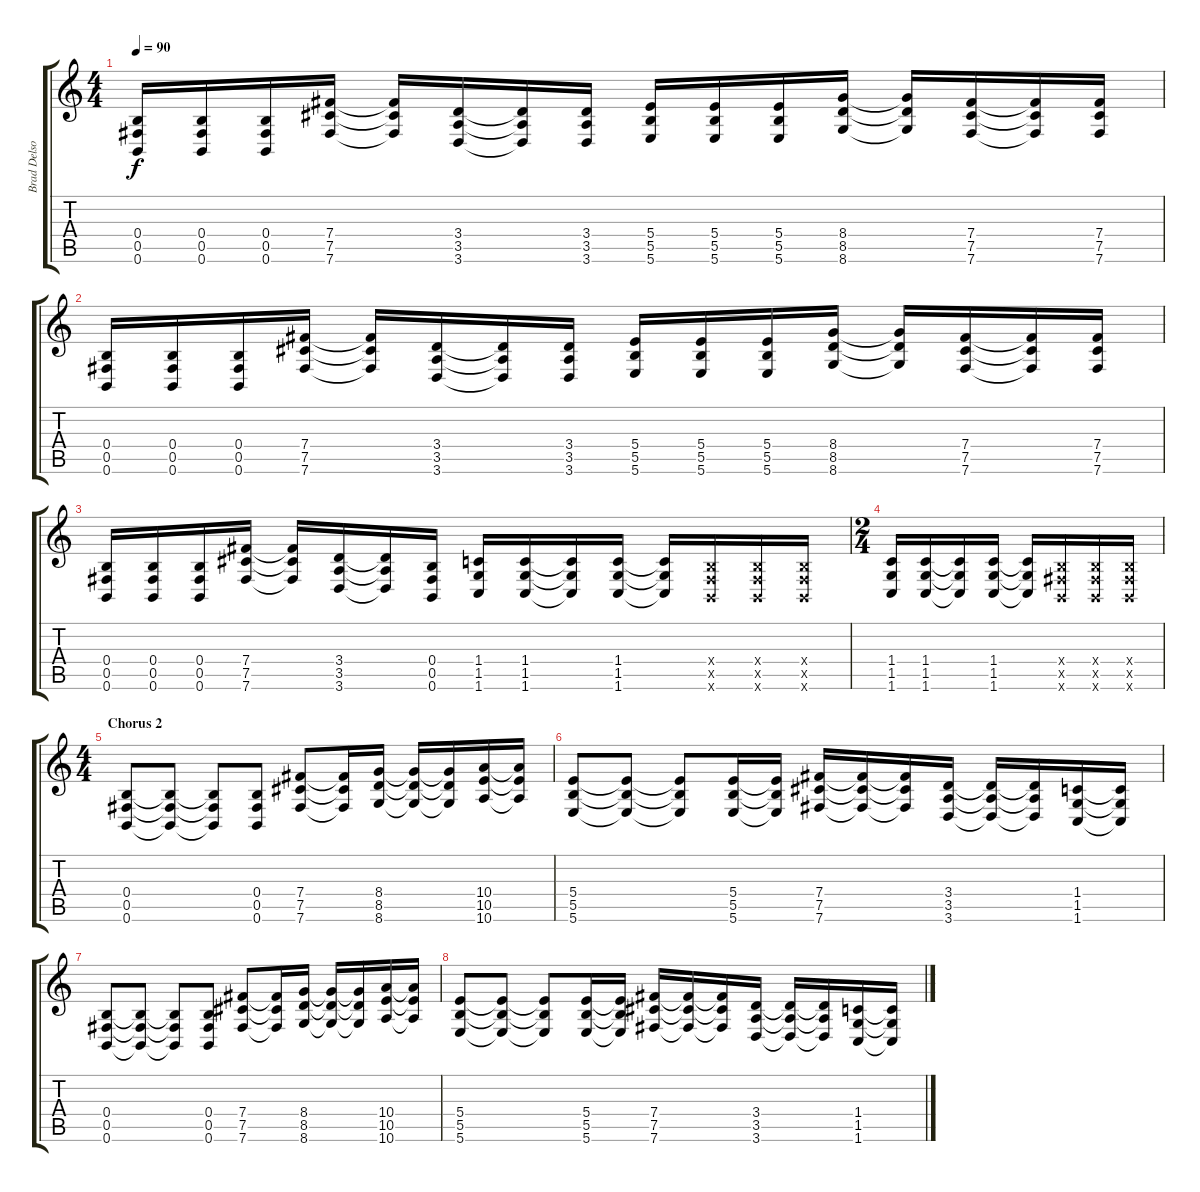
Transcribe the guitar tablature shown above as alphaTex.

\track ("Brad Delson (Guitar)" "Brad Delso") {instrument distortionguitar}
\staff {score tabs}
\tuning (Db4 Ab3 E3 B2 Gb2 B1) {hide}
\ts (4 4)
\tempo 90
\clef g2
\ks c
(0.4 0.5 0.6).16{dy f} (0.4 0.5 0.6).16 (0.4 0.5 0.6).16 (7.4 7.5 7.6).16 (7.4{t} 7.5{t} 7.6{t}).16 (3.4 3.5 3.6).16 (3.4{t} 3.5{t} 3.6{t}).16 (3.4 3.5 3.6).16 (5.4 5.5 5.6).16 (5.4 5.5 5.6).16 (5.4 5.5 5.6).16 (8.4 8.5 8.6).16 (8.4{t} 8.5{t} 8.6{t}).16 (7.4 7.5 7.6).16 (7.4{t} 7.5{t} 7.6{t}).16 (7.4 7.5 7.6).16 |
(0.4 0.5 0.6).16 (0.4 0.5 0.6).16 (0.4 0.5 0.6).16 (7.4 7.5 7.6).16 (7.4{t} 7.5{t} 7.6{t}).16 (3.4 3.5 3.6).16 (3.4{t} 3.5{t} 3.6{t}).16 (3.4 3.5 3.6).16 (5.4 5.5 5.6).16 (5.4 5.5 5.6).16 (5.4 5.5 5.6).16 (8.4 8.5 8.6).16 (8.4{t} 8.5{t} 8.6{t}).16 (7.4 7.5 7.6).16 (7.4{t} 7.5{t} 7.6{t}).16 (7.4 7.5 7.6).16 |
(0.4 0.5 0.6).16 (0.4 0.5 0.6).16 (0.4 0.5 0.6).16 (7.4 7.5 7.6).16 (7.4{t} 7.5{t} 7.6{t}).16 (3.4 3.5 3.6).16 (3.4{t} 3.5{t} 3.6{t}).16 (0.4 0.5 0.6).16 (1.4 1.5 1.6).16 (1.4 1.5 1.6).16 (1.4{t} 1.5{t} 1.6{t}).16 (1.4 1.5 1.6).16 (1.4{t} 1.5{t} 1.6{t}).16 (0.4{x} 0.5{x} 0.6{x}).16 (0.4{x} 0.5{x} 0.6{x}).16 (0.4{x} 0.5{x} 0.6{x}).16 |
\ts (2 4)
(1.4 1.5 1.6).16 (1.4 1.5 1.6).16 (1.4{t} 1.5{t} 1.6{t}).16 (1.4 1.5 1.6).16 (1.4{t} 1.5{t} 1.6{t}).16 (0.4{x} 0.5{x} 0.6{x}).16 (0.4{x} 0.5{x} 0.6{x}).16 (0.4{x} 0.5{x} 0.6{x}).16 |
\ts (4 4)
\section ("" "Chorus 2")
(0.4 0.5 0.6).8 (0.4{t} 0.5{t} 0.6{t}).8 (0.4{t} 0.5{t} 0.6{t}).8 (0.4 0.5 0.6).8 (7.4 7.5 7.6).8 (7.4{t} 7.5{t} 7.6{t}).16 (8.4 8.5 8.6).16 (8.4{t} 8.5{t} 8.6{t}).16 (8.4{t} 8.5{t} 8.6{t}).16 (10.4 10.5 10.6).16 (10.4{t} 10.5{t} 10.6{t}).16 |
(5.4 5.5 5.6).8 (5.4{t} 5.5{t} 5.6{t}).8 (5.4{t} 5.5{t} 5.6{t}).8 (5.4 5.5 5.6).16 (5.4{t} 5.5{t} 5.6{t}).16 (7.4 7.5 7.6).16 (7.4{t} 7.5{t} 7.6{t}).16 (7.4{t} 7.5{t} 7.6{t}).16 (3.4 3.5 3.6).16 (3.4{t} 3.5{t} 3.6{t}).16 (3.4{t} 3.5{t} 3.6{t}).16 (1.4 1.5 1.6).16 (1.4{t} 1.5{t} 1.6{t}).16 |
(0.4 0.5 0.6).8 (0.4{t} 0.5{t} 0.6{t}).8 (0.4{t} 0.5{t} 0.6{t}).8 (0.4 0.5 0.6).8 (7.4 7.5 7.6).8 (7.4{t} 7.5{t} 7.6{t}).16 (8.4 8.5 8.6).16 (8.4{t} 8.5{t} 8.6{t}).16 (8.4{t} 8.5{t} 8.6{t}).16 (10.4 10.5 10.6).16 (10.4{t} 10.5{t} 10.6{t}).16 |
(5.4 5.5 5.6).8 (5.4{t} 5.5{t} 5.6{t}).8 (5.4{t} 5.5{t} 5.6{t}).8 (5.4 5.5 5.6).16 (5.4{t} 5.5{t} 5.6{t}).16 (7.4 7.5 7.6).16 (7.4{t} 7.5{t} 7.6{t}).16 (7.4{t} 7.5{t} 7.6{t}).16 (3.4 3.5 3.6).16 (3.4{t} 3.5{t} 3.6{t}).16 (3.4{t} 3.5{t} 3.6{t}).16 (1.4 1.5 1.6).16 (1.4{t} 1.5{t} 1.6{t}).16
